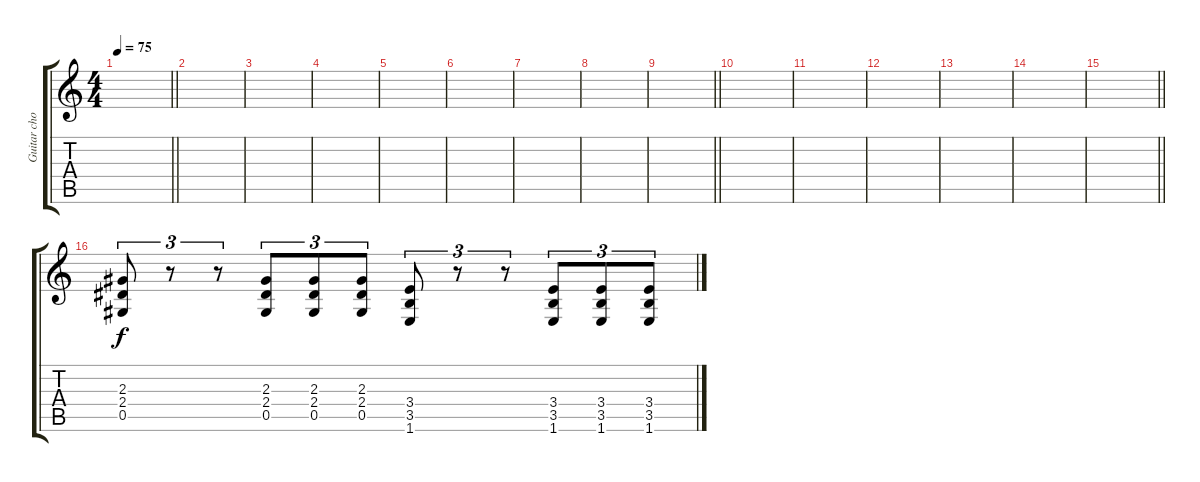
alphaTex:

\track ("Guitar chorus solo" "Guitar cho") {instrument acousticguitarsteel}
\staff {score tabs}
\tuning (Eb4 Bb3 Gb3 Db3 Ab2 Eb2) {hide}
\ts (4 4)
\tempo 75
\clef g2
\barLineRight lightlight
\ks c
|
|
|
|
|
|
|
|
\barLineRight lightlight
|
|
|
|
|
|
\barLineRight lightlight
|
(2.3 2.4 0.5).8{tu (3 2) volume 16 instrument distortionguitar} r.8{tu (3 2)} r.8{tu (3 2)} (2.3 2.4 0.5).8{tu (3 2)} (2.3 2.4 0.5).8{tu (3 2)} (2.3 2.4 0.5).8{tu (3 2)} (3.4 3.5 1.6).8{tu (3 2)} r.8{tu (3 2)} r.8{tu (3 2)} (3.4 3.5 1.6).8{tu (3 2)} (3.4 3.5 1.6).8{tu (3 2)} (3.4 3.5 1.6).8{tu (3 2)}
